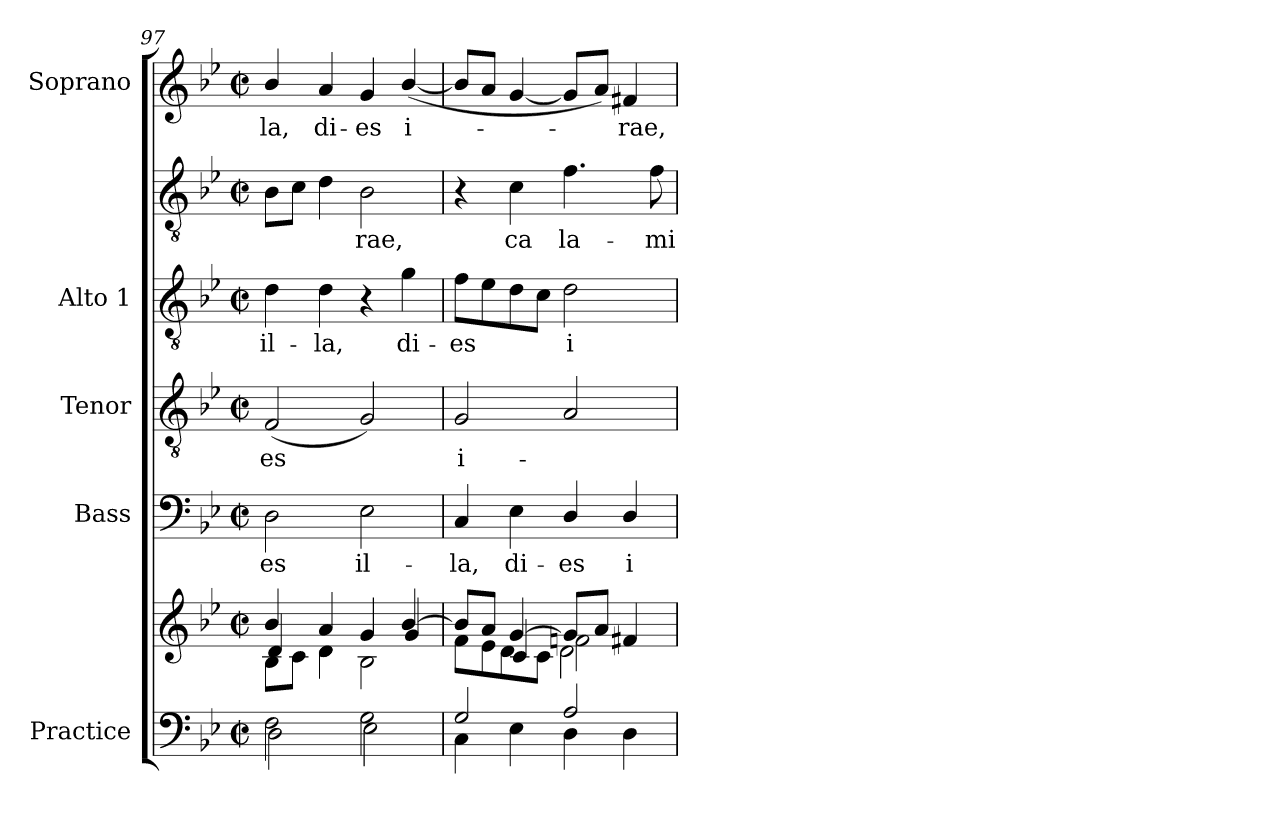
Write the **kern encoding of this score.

**kern	**kern	**kern	**text	**kern	**text	**kern	**text	**kern	**text	**kern	**text
*part5	*part5	*part4	*part4	*part3	*part3	*part2	*part2	*part2	*part2	*part1	*part1
*staff7	*staff6	*staff5	*staff5	*staff4	*staff4	*staff3	*staff3	*staff2	*staff2	*staff1	*staff1
*I"Practice	*	*I"Bass	*	*I"Tenor	*	*I"Alto 1	*	*	*	*I"Soprano	*
*	*	*I'B	*	*I'T	*	*I'A	*	*	*	*I'S	*
!!LO:LB:g=z
*clefF4	*clefG2	*clefF4	*	*clefGv2	*	*clefGv2	*	*clefGv2	*	*clefG2	*
*k[b-e-]	*k[b-e-]	*k[b-e-]	*	*k[b-e-]	*	*k[b-e-]	*	*k[b-e-]	*	*k[b-e-]	*
*B-:	*B-:	*B-:	*	*B-:	*	*B-:	*	*B-:	*	*B-:	*
*M2/2	*M2/2	*M2/2	*	*M2/2	*	*M2/2	*	*M2/2	*	*M2/2	*
*met(c|)	*met(c|)	*met(c|)	*	*met(c|)	*	*met(c|)	*	*met(c|)	*	*met(c|)	*
=97	=97	=97	=97	=97	=97	=97	=97	=97	=97	=97	=97
*^	*^	*	*	*	*	*	*	*	*	*	*
*	*	*	*^	*	*	*	*	*	*	*	*	*	*
!	!	!	!	!	!	!LO:LY:b	!	!LO:LY:b	!	!LO:LY:b	!	!	!	!LO:LY:b
2F\	2D\	4b-/	8B-\L	4d/	2D	-es	(<2F	es	4d	il-	8B-L	.	4b-/	-la,
.	.	.	8c\J	.	.	.	.	.	.	.	8cJ	.	.	.
!	!	!	!	!	!	!	!	!	!	!LO:LY:b	!	!	!	!LO:LY:b
.	.	4a/	4d\	4d\	.	.	.	.	4d	-la,	4d	.	4a	di-
!	!	!	!	!	!	!LO:LY:b	!	!	!	!	!	!LO:LY:b	!	!LO:LY:b
2G\	2E-\	4g/	2B-\	4ryy	2E-	il-	2G)	.	4r	.	2B-	rae,	4g	-es
!	!	!	!	!	!	!	!	!	!	!LO:LY:b	!	!	!	!LO:LY:b
.	.	[4b-/	.	4g/	.	.	.	.	4g	di-	.	.	(<[4b-/	i-
=98	=98	=98	=98	=98	=98	=98	=98	=98	=98	=98	=98	=98	=98	=98
!	!	!	!	!	!	!LO:LY:b	!	!LO:LY:b	!	!LO:LY:b	!	!	!	!
2G/	4C\	8b-/L]	4ryy	8f\L	4C	-la,	2G	i-	8fL	-es	4r	.	8b-L]	.
.	.	8a/J	.	8e-\	.	.	.	.	8e-	.	.	.	8aJ	.
!	!	!	!	!	!	!LO:LY:b	!	!	!	!	!	!LO:LY:b	!	!
.	4E-\	[4g/	4c/	8d\	4E-	di-	.	.	8d	.	4c	-ca	[4g	.
.	.	.	.	8c\J	.	.	.	.	8cJ	.	.	.	.	.
!	!	!	!	!	!	!LO:LY:b	!	!	!	!LO:LY:b	!	!LO:LY:b	!	!
2A/	4D\	8g/L]	2fn\	2d\	4D/	-es	2A	.	2d	i-	4.f\	la-	8gL]	.
.	.	8a/J	.	.	.	.	.	.	.	.	.	.	8aJ)	.
!	!	!	!	!	!	!LO:LY:b	!	!	!	!	!	!	!	!LO:LY:b
.	4D\	4f#X/	.	.	4D/	i-	.	.	.	.	.	.	4f#X	rae,
!	!	!	!	!	!	!	!	!	!	!	!	!LO:LY:b	!	!
.	.	.	.	.	.	.	.	.	.	.	8f\	-mi-	.	.
*v	*v	*	*	*	*	*	*	*	*	*	*	*	*	*
*	*v	*v	*v	*	*	*	*	*	*	*	*	*	*
=	=	=	=	=	=	=	=	=	=	=	=
*-	*-	*-	*-	*-	*-	*-	*-	*-	*-	*-	*-
